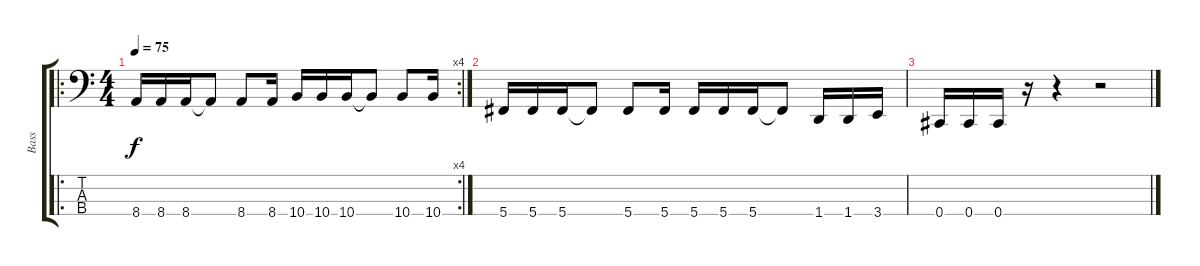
\track ("Bass" "Bass") {instrument electricbasspick}
\staff {score tabs}
\tuning (Gb2 Db2 Ab1 Db1) {hide}
\ro
\rc 4
\ts (4 4)
\tempo 75
\clef f4
\ks c
8.4.16{dy f} 8.4.16 8.4.16 8.4{t}.8 8.4.8 8.4.16 10.4.16 10.4.16 10.4.16 10.4{t}.8 10.4.8 10.4.16 |
5.4.16 5.4.16 5.4.16 5.4{t}.8 5.4.8 5.4.16 5.4.16 5.4.16 5.4.16 5.4{t}.8 1.4.16 1.4.16 3.4.16 |
0.4.16 0.4.16 0.4.16 r.16 r.4 r.2
